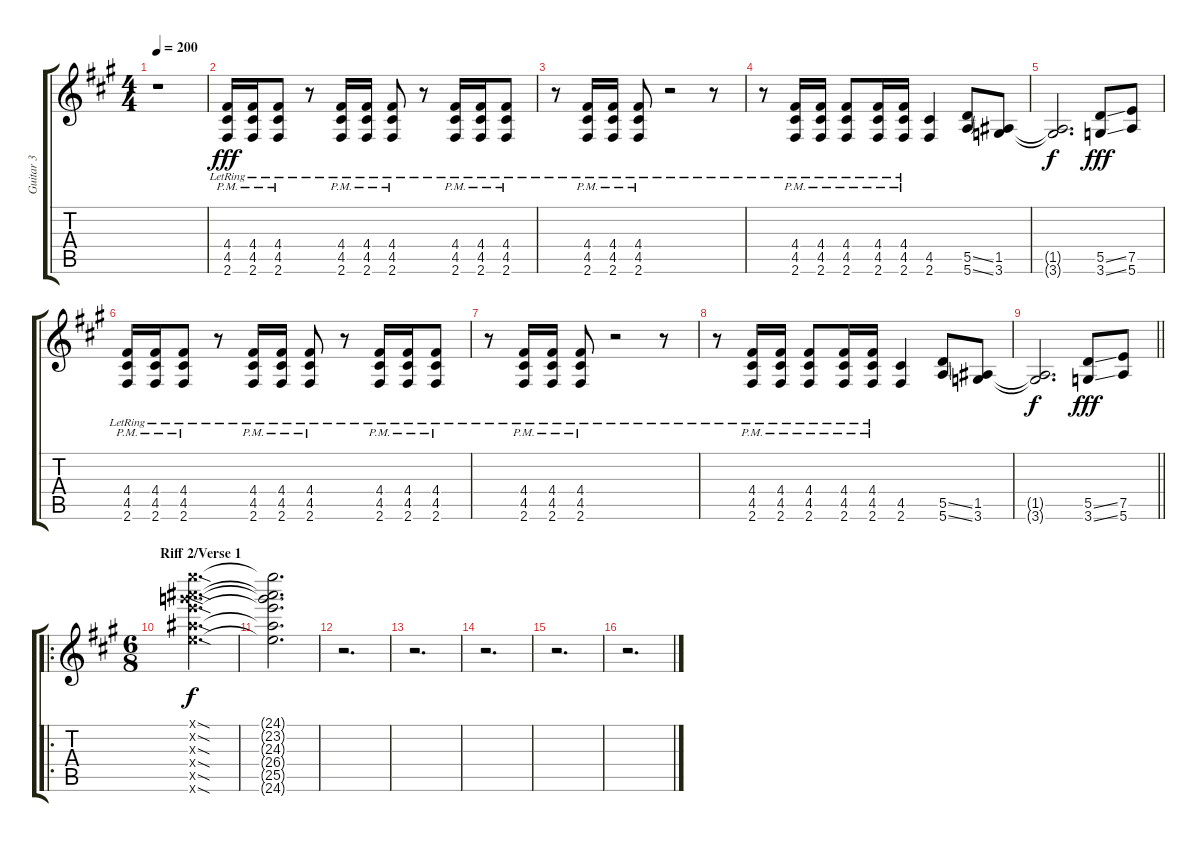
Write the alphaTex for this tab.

\track ("Guitar 3" "Guitar 3") {instrument distortionguitar}
\staff {score tabs}
\tuning (E4 B3 G3 D3 A2 E2) {hide}
\ts (4 4)
\tempo 200
\clef g2
\ks f#minor
r.1{dy f} |
(4.4{pm lr} 4.5{pm lr} 2.6{pm lr}).16{dy fff} (4.4{pm lr} 4.5{pm lr} 2.6{pm lr}).16 (4.4{pm lr} 4.5{pm lr} 2.6{pm lr}).8 r.8 (4.4{pm lr} 4.5{pm lr} 2.6{pm lr}).16 (4.4{pm lr} 4.5{pm lr} 2.6{pm lr}).16 (4.4{pm lr} 4.5{pm lr} 2.6{pm lr}).8 r.8 (4.4{pm lr} 4.5{pm lr} 2.6{pm lr}).16 (4.4{pm lr} 4.5{pm lr} 2.6{pm lr}).16 (4.4{pm lr} 4.5{pm lr} 2.6{pm lr}).8 |
r.8 (4.4{pm lr} 4.5{pm lr} 2.6{pm lr}).16 (4.4{pm lr} 4.5{pm lr} 2.6{pm lr}).16 (4.4{pm lr} 4.5{pm lr} 2.6{pm lr}).8 r.2 r.8 |
r.8 (4.4{pm lr} 4.5{pm lr} 2.6{pm lr}).16 (4.4{pm lr} 4.5{pm lr} 2.6{pm lr}).16 (4.4{pm lr} 4.5{pm lr} 2.6{pm lr}).8 (4.4{pm lr} 4.5{pm lr} 2.6{pm lr}).16 (4.4{pm lr} 4.5{pm lr} 2.6{pm lr}).16 (4.5 2.6).4 (5.5{ss} 5.6{ss}).8 (1.5 3.6).8 |
(1.5{t} 3.6{t}).2{d dy f} (5.5{ss} 3.6{ss}).8{dy fff} (7.5 5.6).8 |
(4.4{pm lr} 4.5{pm lr} 2.6{pm lr}).16 (4.4{pm lr} 4.5{pm lr} 2.6{pm lr}).16 (4.4{pm lr} 4.5{pm lr} 2.6{pm lr}).8 r.8 (4.4{pm lr} 4.5{pm lr} 2.6{pm lr}).16 (4.4{pm lr} 4.5{pm lr} 2.6{pm lr}).16 (4.4{pm lr} 4.5{pm lr} 2.6{pm lr}).8 r.8 (4.4{pm lr} 4.5{pm lr} 2.6{pm lr}).16 (4.4{pm lr} 4.5{pm lr} 2.6{pm lr}).16 (4.4{pm lr} 4.5{pm lr} 2.6{pm lr}).8 |
r.8 (4.4{pm lr} 4.5{pm lr} 2.6{pm lr}).16 (4.4{pm lr} 4.5{pm lr} 2.6{pm lr}).16 (4.4{pm lr} 4.5{pm lr} 2.6{pm lr}).8 r.2 r.8 |
r.8 (4.4{pm lr} 4.5{pm lr} 2.6{pm lr}).16 (4.4{pm lr} 4.5{pm lr} 2.6{pm lr}).16 (4.4{pm lr} 4.5{pm lr} 2.6{pm lr}).8 (4.4{pm lr} 4.5{pm lr} 2.6{pm lr}).16 (4.4{pm lr} 4.5{pm lr} 2.6{pm lr}).16 (4.5 2.6).4 (5.5{ss} 5.6{ss}).8 (1.5 3.6).8 |
\barLineRight lightlight
(1.5{t} 3.6{t}).2{d dy f} (5.5{ss} 3.6{ss}).8{dy fff} (7.5 5.6).8 |
\ro
\ts (6 8)
\section ("" "Riff 2/Verse 1")
(24.1{sod x} 23.2{sod x} 24.3{sod x} 26.4{sod x} 25.5{sod x} 24.6{sod x}).2{d dy f} |
(24.1{t} 23.2{t} 24.3{t} 26.4{t} 25.5{t} 24.6{t}).2{d} |
r.2{d volume 0} |
r.2{d} |
r.2{d} |
r.2{d} |
r.2{d}
